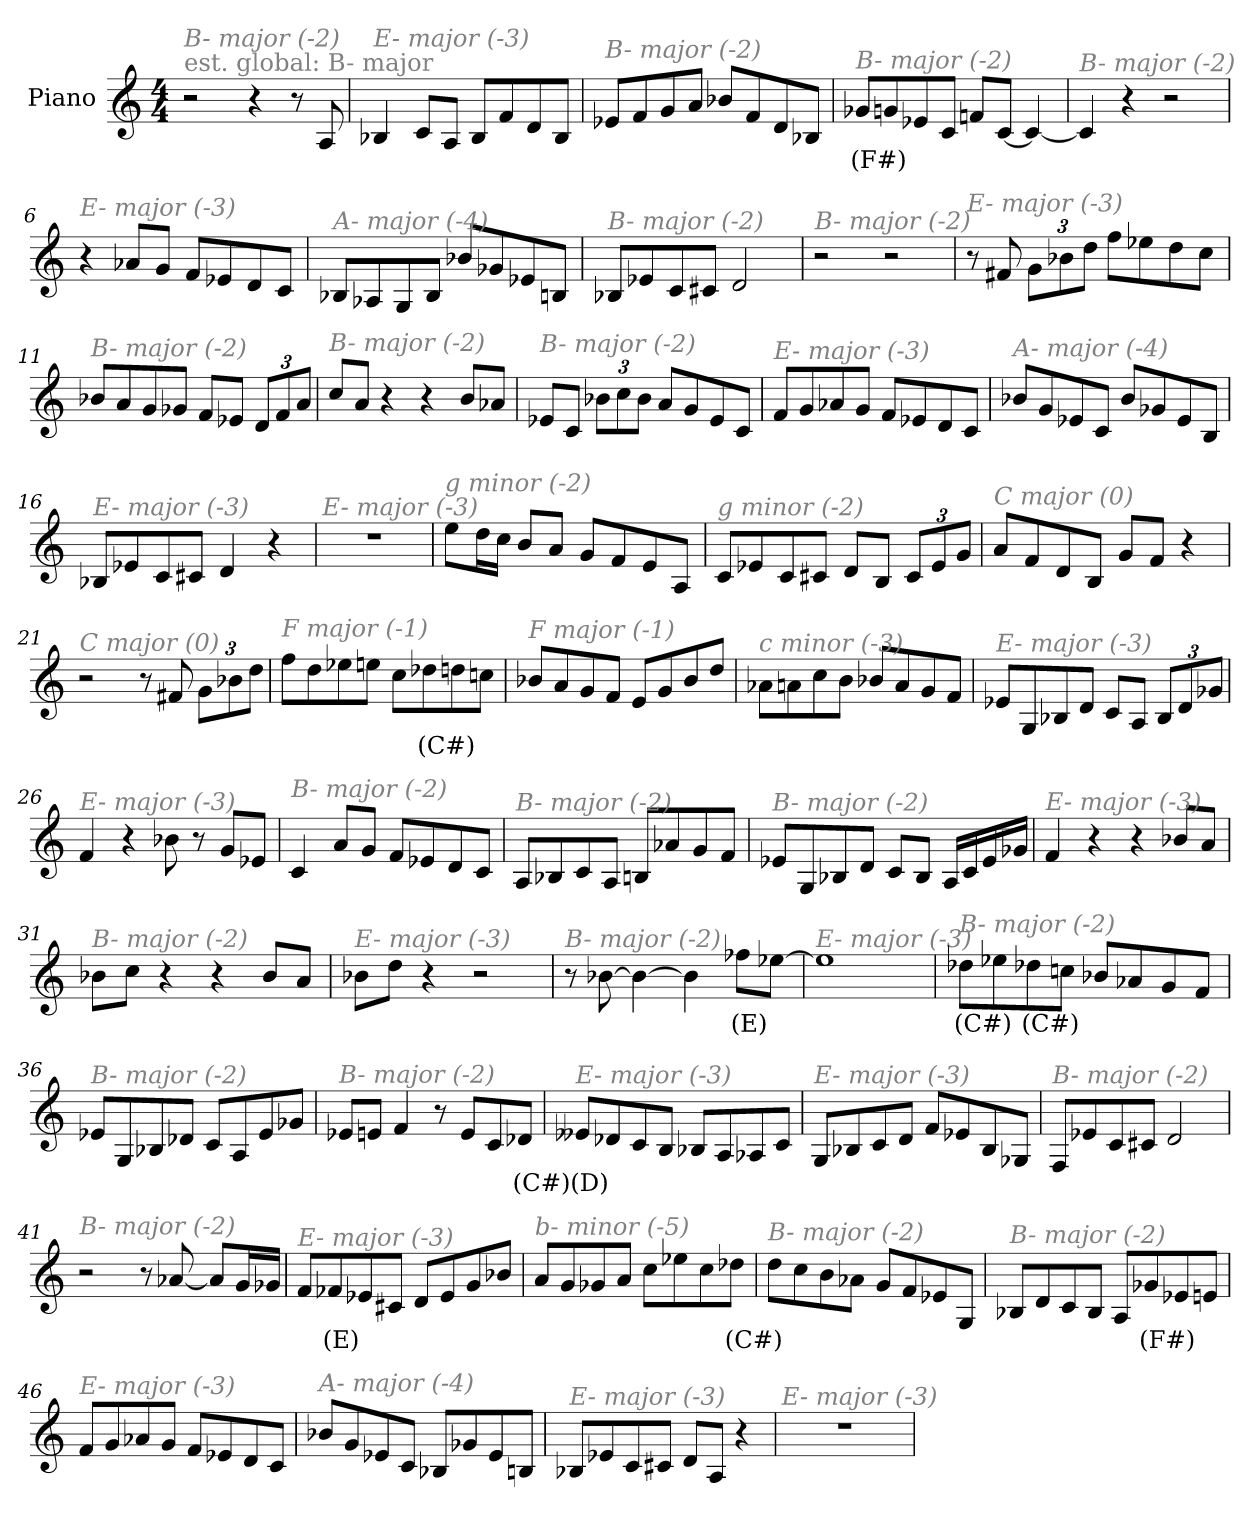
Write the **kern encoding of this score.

**kern	**text
*part1	*part1
*staff1	*staff1
*I"Piano	*
*I'Pno	*
*clefG2	*
*k[]	*
*M4/4	*
*MM320	*
=1	=1
!LO:TX:a:color=#808080:t=est. global&colon; B- major	!
!LO:TX:i:color=#808080:t=B- major (-2)	!
2r	.
4r	.
8r	.
8A/	.
=2	=2
!LO:TX:i:color=#808080:t=E- major (-3)	!
4B-X/	.
8c/L	.
8A/J	.
8B-/L	.
8f/	.
8d/	.
8B-/J	.
=3	=3
!LO:TX:i:color=#808080:t=B- major (-2)	!
8e-X/L	.
8f/	.
8g/	.
8a/J	.
8b-X/L	.
8f/	.
8d/	.
8B-X/J	.
=4	=4
!LO:TX:i:color=#808080:t=B- major (-2)	!
8g-Xi/L	(F#)
8g/	.
8e-X/	.
8c/J	.
8fn/L	.
[8c/J	.
4c/_	.
=5	=5
!LO:TX:i:color=#808080:t=B- major (-2)	!
4c/]	.
4r	.
2r	.
!!LO:LB:g=z
=6	=6
!LO:TX:i:color=#808080:t=E- major (-3)	!
4r	.
8a-X/L	.
8g/J	.
8f/L	.
8e-X/	.
8d/	.
8c/J	.
=7	=7
!LO:TX:i:color=#808080:t=A- major (-4)	!
8B-X/L	.
8A-X/	.
8G/	.
8B-/J	.
8b-X/L	.
8g-X/	.
8e-X/	.
8Bn/J	.
=8	=8
!LO:TX:i:color=#808080:t=B- major (-2)	!
8B-X/L	.
8e-X/	.
8c/	.
8c#X/J	.
2d/	.
=9	=9
!LO:TX:i:color=#808080:t=B- major (-2)	!
2r	.
2r	.
!!LO:LB:g=z
=10	=10
!LO:TX:i:color=#808080:t=E- major (-3)	!
8r	.
8f#X/	.
*Xbrackettup	*
12g\L	.
12b-X\	.
12dd\J	.
8ff\L	.
8ee-X\	.
8dd\	.
8cc\J	.
=11	=11
!LO:TX:i:color=#808080:t=B- major (-2)	!
8b-X/L	.
8a/	.
8g/	.
8g-X/J	.
8f/L	.
8e-X/J	.
12d/L	.
12f/	.
12a/J	.
=12	=12
!LO:TX:i:color=#808080:t=B- major (-2)	!
8cc/L	.
8a/J	.
4r	.
4r	.
8b/L	.
8a-X/J	.
=13	=13
!LO:TX:i:color=#808080:t=B- major (-2)	!
8e-X/L	.
8c/J	.
12b-X\L	.
12cc\	.
12b-\J	.
8a/L	.
8g/	.
8e-/	.
8c/J	.
!!LO:LB:g=z
=14	=14
!LO:TX:i:color=#808080:t=E- major (-3)	!
8f/L	.
8g/	.
8a-X/	.
8g/J	.
8f/L	.
8e-X/	.
8d/	.
8c/J	.
=15	=15
!LO:TX:i:color=#808080:t=A- major (-4)	!
8b-X/L	.
8g/	.
8e-X/	.
8c/J	.
8b-/L	.
8g-X/	.
8e-/	.
8B/J	.
=16	=16
!LO:TX:i:color=#808080:t=E- major (-3)	!
8B-X/L	.
8e-X/	.
8c/	.
8c#X/J	.
4d/	.
4r	.
=17	=17
!LO:TX:i:color=#808080:t=E- major (-3)	!
1r	.
!!LO:LB:g=z
=18	=18
!LO:TX:i:color=#808080:t=g minor (-2)	!
8ee\L	.
16dd\L	.
16cc\JJ	.
8b/L	.
8a/J	.
8g/L	.
8f/	.
8e/	.
8A/J	.
=19	=19
!LO:TX:i:color=#808080:t=g minor (-2)	!
8c/L	.
8e-X/	.
8c/	.
8c#X/J	.
8d/L	.
8B/J	.
12c#/L	.
12e-/	.
12g/J	.
=20	=20
!LO:TX:i:color=#808080:t=C major (0)	!
8a/L	.
8f/	.
8d/	.
8B/J	.
8g/L	.
8f/J	.
4r	.
=21	=21
!LO:TX:i:color=#808080:t=C major (0)	!
2r	.
8r	.
8f#X/	.
12g\L	.
12b-X\	.
12dd\J	.
!!LO:LB:g=z
=22	=22
!LO:TX:i:color=#808080:t=F major (-1)	!
8ff\L	.
8dd\	.
8ee-X\	.
8een\J	.
8cc\L	.
8dd-Xi\	(C#)
8dd\	.
8ccn\J	.
=23	=23
!LO:TX:i:color=#808080:t=F major (-1)	!
8b-X/L	.
8a/	.
8g/	.
8f/J	.
8e/L	.
8g/	.
8b-/	.
8dd/J	.
=24	=24
!LO:TX:i:color=#808080:t=c minor (-3)	!
8a-X\L	.
8an\	.
8cc\	.
8b\J	.
8b-X/L	.
8a/	.
8g/	.
8f/J	.
=25	=25
!LO:TX:i:color=#808080:t=E- major (-3)	!
8e-X/L	.
8G/	.
8B-X/	.
8d/J	.
8c/L	.
8A/J	.
12B-/L	.
12d/	.
12g-X/J	.
!!LO:LB:g=z
=26	=26
!LO:TX:i:color=#808080:t=E- major (-3)	!
4f/	.
4r	.
8b-X\	.
8r	.
8g/L	.
8e-X/J	.
=27	=27
!LO:TX:i:color=#808080:t=B- major (-2)	!
4c/	.
8a/L	.
8g/J	.
8f/L	.
8e-X/	.
8d/	.
8c/J	.
=28	=28
!LO:TX:i:color=#808080:t=B- major (-2)	!
8A/L	.
8B-X/	.
8c/	.
8A/J	.
8Bn/L	.
8a-X/	.
8g/	.
8f/J	.
=29	=29
!LO:TX:i:color=#808080:t=B- major (-2)	!
8e-X/L	.
8G/	.
8B-X/	.
8d/J	.
8c/L	.
8B-/J	.
16A/LL	.
16c/	.
16e-/	.
16g-X/JJ	.
!!LO:LB:g=z
=30	=30
!LO:TX:i:color=#808080:t=E- major (-3)	!
4f/	.
4r	.
4r	.
8b-X/L	.
8a/J	.
=31	=31
!LO:TX:i:color=#808080:t=B- major (-2)	!
8b-X\L	.
8cc\J	.
4r	.
4r	.
8b-/L	.
8a/J	.
=32	=32
!LO:TX:i:color=#808080:t=E- major (-3)	!
8b-X\L	.
8dd\J	.
4r	.
2r	.
=33	=33
!LO:TX:i:color=#808080:t=B- major (-2)	!
8r	.
[8b-X\	.
4b-\_	.
4b-\]	.
8ff-Xi\L	(E)
[8ee-X\J	.
=34	=34
!LO:TX:i:color=#808080:t=E- major (-3)	!
1ee-]	.
=35	=35
!LO:TX:i:color=#808080:t=B- major (-2)	!
8dd-Xi\L	(C#)
8ee-X\	.
8dd-Xi\	(C#)
8ccn\J	.
8b-X/L	.
8a-X/	.
8g/	.
8f/J	.
!!LO:LB:g=z
=36	=36
!LO:TX:i:color=#808080:t=B- major (-2)	!
8e-X/L	.
8G/	.
8B-X/	.
8d-X/J	.
8c/L	.
8A/	.
8e-/	.
8g-X/J	.
=37	=37
!LO:TX:i:color=#808080:t=B- major (-2)	!
8e-X/L	.
8en/J	.
4f/	.
8r	.
8e/L	.
8c/	.
8d-Xi/J	(C#)
=38	=38
!LO:TX:i:color=#808080:t=E- major (-3)	!
8e--Xj/L	(D)
8d-X/	.
8c/	.
8B/J	.
8B-X/L	.
8A/	.
8A-X/	.
8c/J	.
=39	=39
!LO:TX:i:color=#808080:t=E- major (-3)	!
8G/L	.
8B-X/	.
8c/	.
8d/J	.
8f/L	.
8e-X/	.
8B-/	.
8G-X/J	.
!!LO:LB:g=z
=40	=40
!LO:TX:i:color=#808080:t=B- major (-2)	!
8F/L	.
8e-X/	.
8c/	.
8c#X/J	.
2d/	.
=41	=41
!LO:TX:i:color=#808080:t=B- major (-2)	!
2r	.
8r	.
[8a-X/	.
8a-/L]	.
16g/L	.
16g-X/JJ	.
=42	=42
!LO:TX:i:color=#808080:t=E- major (-3)	!
8f/L	.
8f-Xi/	(E)
8e-X/	.
8c#X/J	.
8d/L	.
8e-/	.
8g/	.
8b-X/J	.
=43	=43
!LO:TX:i:color=#808080:t=b- minor (-5)	!
8a/L	.
8g/	.
8g-X/	.
8a/J	.
8cc\L	.
8ee-X\	.
8cc\	.
8dd-Xi\J	(C#)
!!LO:PB:g=z
=44	=44
!LO:TX:i:color=#808080:t=B- major (-2)	!
8dd\L	.
8cc\	.
8b\	.
8a-X\J	.
8g/L	.
8f/	.
8e-X/	.
8G/J	.
=45	=45
!LO:TX:i:color=#808080:t=B- major (-2)	!
8B-X/L	.
8d/	.
8c/	.
8B-/J	.
8A/L	.
8g-Xi/	(F#)
8e-X/	.
8en/J	.
=46	=46
!LO:TX:i:color=#808080:t=E- major (-3)	!
8f/L	.
8g/	.
8a-X/	.
8g/J	.
8f/L	.
8e-X/	.
8d/	.
8c/J	.
=47	=47
!LO:TX:i:color=#808080:t=A- major (-4)	!
8b-X/L	.
8g/	.
8e-X/	.
8c/J	.
8B-X/L	.
8g-X/	.
8e-/	.
8Bn/J	.
!!LO:LB:g=z
=48	=48
!LO:TX:i:color=#808080:t=E- major (-3)	!
8B-X/L	.
8e-X/	.
8c/	.
8c#X/J	.
8d/L	.
8A/J	.
4r	.
=49	=49
!LO:TX:i:color=#808080:t=E- major (-3)	!
1r	.
=	=
*-	*-
